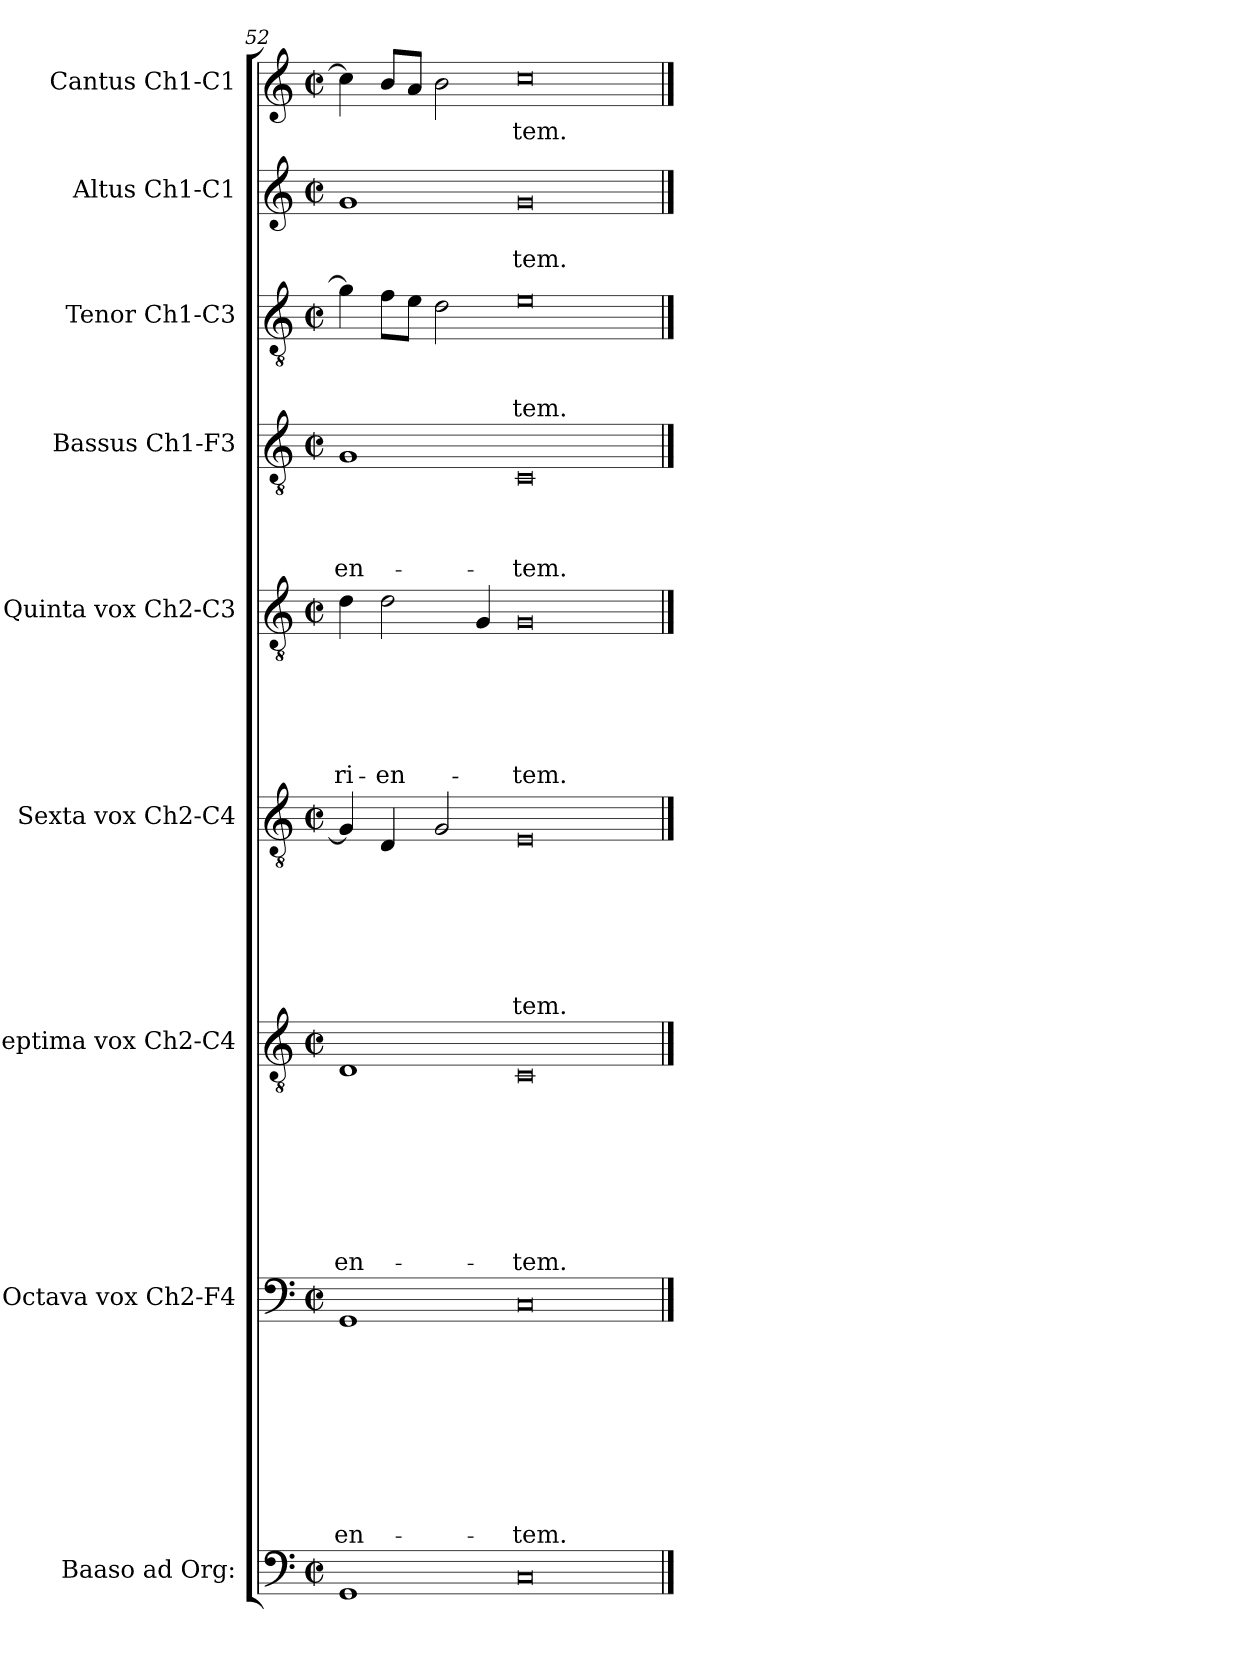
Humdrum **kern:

**kern	**kern	**text	**text	**text	**text	**text	**text	**text	**text	**text	**kern	**text	**text	**text	**text	**text	**text	**text	**text	**kern	**text	**text	**text	**text	**text	**text	**text	**kern	**text	**text	**text	**text	**text	**text	**kern	**text	**text	**text	**text	**kern	**text	**text	**text	**kern	**text	**text	**kern	**text
*part9	*part8	*part8	*part8	*part8	*part8	*part8	*part8	*part8	*part8	*part8	*part7	*part7	*part7	*part7	*part7	*part7	*part7	*part7	*part7	*part6	*part6	*part6	*part6	*part6	*part6	*part6	*part6	*part5	*part5	*part5	*part5	*part5	*part5	*part5	*part4	*part4	*part4	*part4	*part4	*part3	*part3	*part3	*part3	*part2	*part2	*part2	*part1	*part1
*staff9	*staff8	*staff8	*staff8	*staff8	*staff8	*staff8	*staff8	*staff8	*staff8	*staff8	*staff7	*staff7	*staff7	*staff7	*staff7	*staff7	*staff7	*staff7	*staff7	*staff6	*staff6	*staff6	*staff6	*staff6	*staff6	*staff6	*staff6	*staff5	*staff5	*staff5	*staff5	*staff5	*staff5	*staff5	*staff4	*staff4	*staff4	*staff4	*staff4	*staff3	*staff3	*staff3	*staff3	*staff2	*staff2	*staff2	*staff1	*staff1
*I"Baaso ad Org:	*I"Octava vox Ch2-F4	*	*	*	*	*	*	*	*	*	*I"Septima vox Ch2-C4	*	*	*	*	*	*	*	*	*I"Sexta vox Ch2-C4	*	*	*	*	*	*	*	*I"Quinta vox  Ch2-C3	*	*	*	*	*	*	*I"Bassus Ch1-F3	*	*	*	*	*I"Tenor Ch1-C3	*	*	*	*I"Altus Ch1-C1	*	*	*I"Cantus Ch1-C1	*
*	*	*	*	*	*	*	*	*	*	*	*	*	*	*	*	*	*	*	*	*	*	*	*	*	*	*	*	*	*	*	*	*	*	*	*I'B	*	*	*	*	*I'T	*	*	*	*I'A	*	*	*I'C	*
*clefF4	*clefF4	*	*	*	*	*	*	*	*	*	*clefGv2	*	*	*	*	*	*	*	*	*clefGv2	*	*	*	*	*	*	*	*clefGv2	*	*	*	*	*	*	*clefGv2	*	*	*	*	*clefGv2	*	*	*	*clefG2	*	*	*clefG2	*
*k[]	*k[]	*	*	*	*	*	*	*	*	*	*k[]	*	*	*	*	*	*	*	*	*k[]	*	*	*	*	*	*	*	*k[]	*	*	*	*	*	*	*k[]	*	*	*	*	*k[]	*	*	*	*k[]	*	*	*k[]	*
*C:	*C:	*	*	*	*	*	*	*	*	*	*C:	*	*	*	*	*	*	*	*	*C:	*	*	*	*	*	*	*	*C:	*	*	*	*	*	*	*C:	*	*	*	*	*C:	*	*	*	*C:	*	*	*C:	*
*M2/2	*M2/2	*	*	*	*	*	*	*	*	*	*M2/2	*	*	*	*	*	*	*	*	*M2/2	*	*	*	*	*	*	*	*M2/2	*	*	*	*	*	*	*M2/2	*	*	*	*	*M2/2	*	*	*	*M2/2	*	*	*M2/2	*
*met(c|)	*met(c|)	*	*	*	*	*	*	*	*	*	*met(c|)	*	*	*	*	*	*	*	*	*met(c|)	*	*	*	*	*	*	*	*met(c|)	*	*	*	*	*	*	*met(c|)	*	*	*	*	*met(c|)	*	*	*	*met(c|)	*	*	*met(c|)	*
=52	=52	=52	=52	=52	=52	=52	=52	=52	=52	=52	=52	=52	=52	=52	=52	=52	=52	=52	=52	=52	=52	=52	=52	=52	=52	=52	=52	=52	=52	=52	=52	=52	=52	=52	=52	=52	=52	=52	=52	=52	=52	=52	=52	=52	=52	=52	=52	=52
!	!	!	!	!	!	!	!	!	!	!LO:LY:b	!	!	!	!	!	!	!	!	!LO:LY:b	!	!	!	!	!	!	!	!	!	!	!	!	!	!	!LO:LY:b	!	!	!	!	!LO:LY:b	!	!	!	!	!	!	!	!	!
1GG	1GG	.	.	.	.	.	.	.	.	-en-	1D	.	.	.	.	.	.	.	-en-	4G/]	.	.	.	.	.	.	.	4d\	.	.	.	.	.	-ri-	1G	.	.	.	-en-	4g\]	.	.	.	1g	.	.	4cc\]	.
!	!	!	!	!	!	!	!	!	!	!	!	!	!	!	!	!	!	!	!	!	!	!	!	!	!	!	!	!	!	!	!	!	!	!LO:LY:b	!	!	!	!	!	!	!	!	!	!	!	!	!	!
.	.	.	.	.	.	.	.	.	.	.	.	.	.	.	.	.	.	.	.	4D/	.	.	.	.	.	.	.	2d\	.	.	.	.	.	-en-	.	.	.	.	.	8f\L	.	.	.	.	.	.	8b/L	.
.	.	.	.	.	.	.	.	.	.	.	.	.	.	.	.	.	.	.	.	.	.	.	.	.	.	.	.	.	.	.	.	.	.	.	.	.	.	.	.	8e\J	.	.	.	.	.	.	8a/J	.
.	.	.	.	.	.	.	.	.	.	.	.	.	.	.	.	.	.	.	.	2G/	.	.	.	.	.	.	.	.	.	.	.	.	.	.	.	.	.	.	.	2d\	.	.	.	.	.	.	2b\	.
.	.	.	.	.	.	.	.	.	.	.	.	.	.	.	.	.	.	.	.	.	.	.	.	.	.	.	.	4G/	.	.	.	.	.	.	.	.	.	.	.	.	.	.	.	.	.	.	.	.
!	!	!	!	!	!	!	!	!	!	!LO:LY:b	!	!	!	!	!	!	!	!	!LO:LY:b	!	!	!	!	!	!	!	!LO:LY:b	!	!	!	!	!	!	!LO:LY:b	!	!	!	!	!LO:LY:b	!	!	!	!LO:LY:b	!	!	!LO:LY:b	!	!LO:LY:b
0C	0C	.	.	.	.	.	.	.	.	-tem.	0C	.	.	.	.	.	.	.	-tem.	0E	.	.	.	.	.	.	-tem.	0G	.	.	.	.	.	-tem.	0C	.	.	.	-tem.	0e	.	.	-tem.	0g	.	-tem.	0cc	-tem.
==	==	==	==	==	==	==	==	==	==	==	==	==	==	==	==	==	==	==	==	==	==	==	==	==	==	==	==	==	==	==	==	==	==	==	==	==	==	==	==	==	==	==	==	==	==	==	==	==
*-	*-	*-	*-	*-	*-	*-	*-	*-	*-	*-	*-	*-	*-	*-	*-	*-	*-	*-	*-	*-	*-	*-	*-	*-	*-	*-	*-	*-	*-	*-	*-	*-	*-	*-	*-	*-	*-	*-	*-	*-	*-	*-	*-	*-	*-	*-	*-	*-
